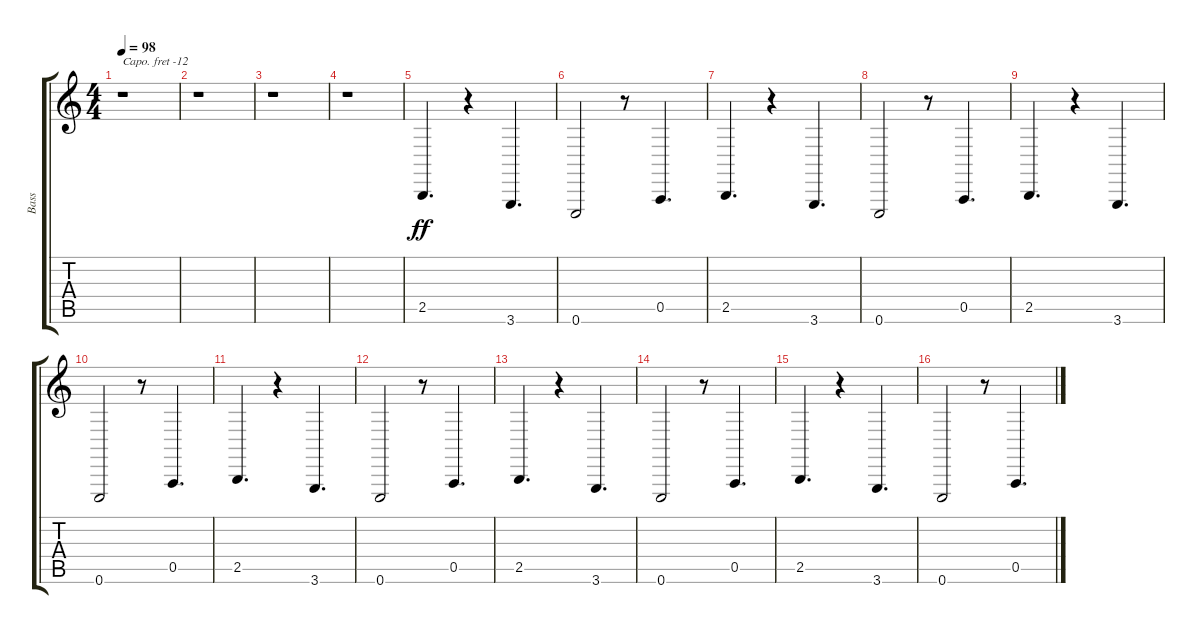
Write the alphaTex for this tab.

\track ("Bass" "Bass") {instrument ocarina}
\staff {score tabs}
\capo -12
\tuning (E4 B3 G3 D3 A2 E2) {hide}
\ts (4 4)
\tempo 98
\clef g2
\ks c
r.1{dy ff} |
r.1 |
r.1 |
r.1 |
2.5.4{d} r.4 3.6.4{d} |
0.6.2 r.8 0.5.4{d} |
2.5.4{d} r.4 3.6.4{d} |
0.6.2 r.8 0.5.4{d} |
2.5.4{d} r.4 3.6.4{d} |
0.6.2 r.8 0.5.4{d} |
2.5.4{d} r.4 3.6.4{d} |
0.6.2 r.8 0.5.4{d} |
2.5.4{d} r.4 3.6.4{d} |
0.6.2 r.8 0.5.4{d} |
2.5.4{d} r.4 3.6.4{d} |
0.6.2 r.8 0.5.4{d}
